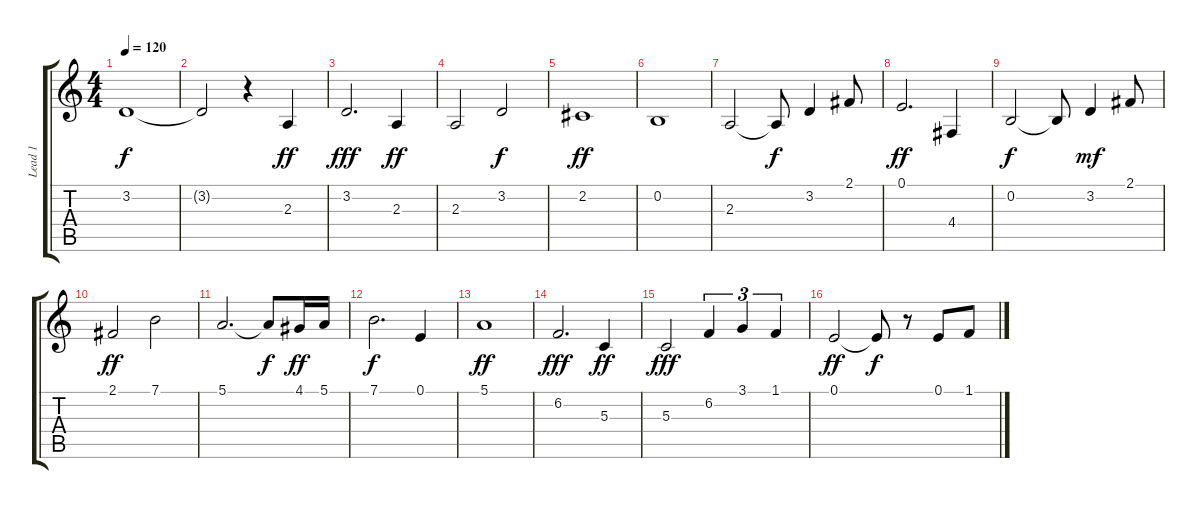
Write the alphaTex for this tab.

\track ("Lead 1" "Lead 1") {instrument lead8bassandlead}
\staff {score tabs}
\tuning (E4 B3 G3 D3 A2 E2) {hide}
\ts (4 4)
\tempo 120
\clef g2
\ks c
3.2.1{dy f} |
3.2{t}.2 r.4 2.3.4{dy ff} |
3.2.2{d dy fff} 2.3.4{dy ff} |
2.3.2 3.2.2{dy f} |
2.2.1{dy ff} |
0.2.1 |
2.3.2 2.3{t}.8{dy f} 3.2.4 2.1.8 |
0.1.2{d dy ff} 4.4.4 |
0.2.2{dy f} 0.2{t}.8 3.2.4{dy mf} 2.1.8 |
2.1.2{dy ff} 7.1.2 |
5.1.2{d} 5.1{t}.8{dy f} 4.1.16{dy ff} 5.1.16 |
7.1.2{d dy f} 0.1.4 |
5.1.1{dy ff} |
6.2.2{d dy fff} 5.3.4{dy ff} |
5.3.2{dy fff} 6.2.4{tu (3 2)} 3.1.4{tu (3 2)} 1.1.4{tu (3 2)} |
0.1.2{dy ff} 0.1{t}.8{dy f} r.8 0.1.8 1.1.8
